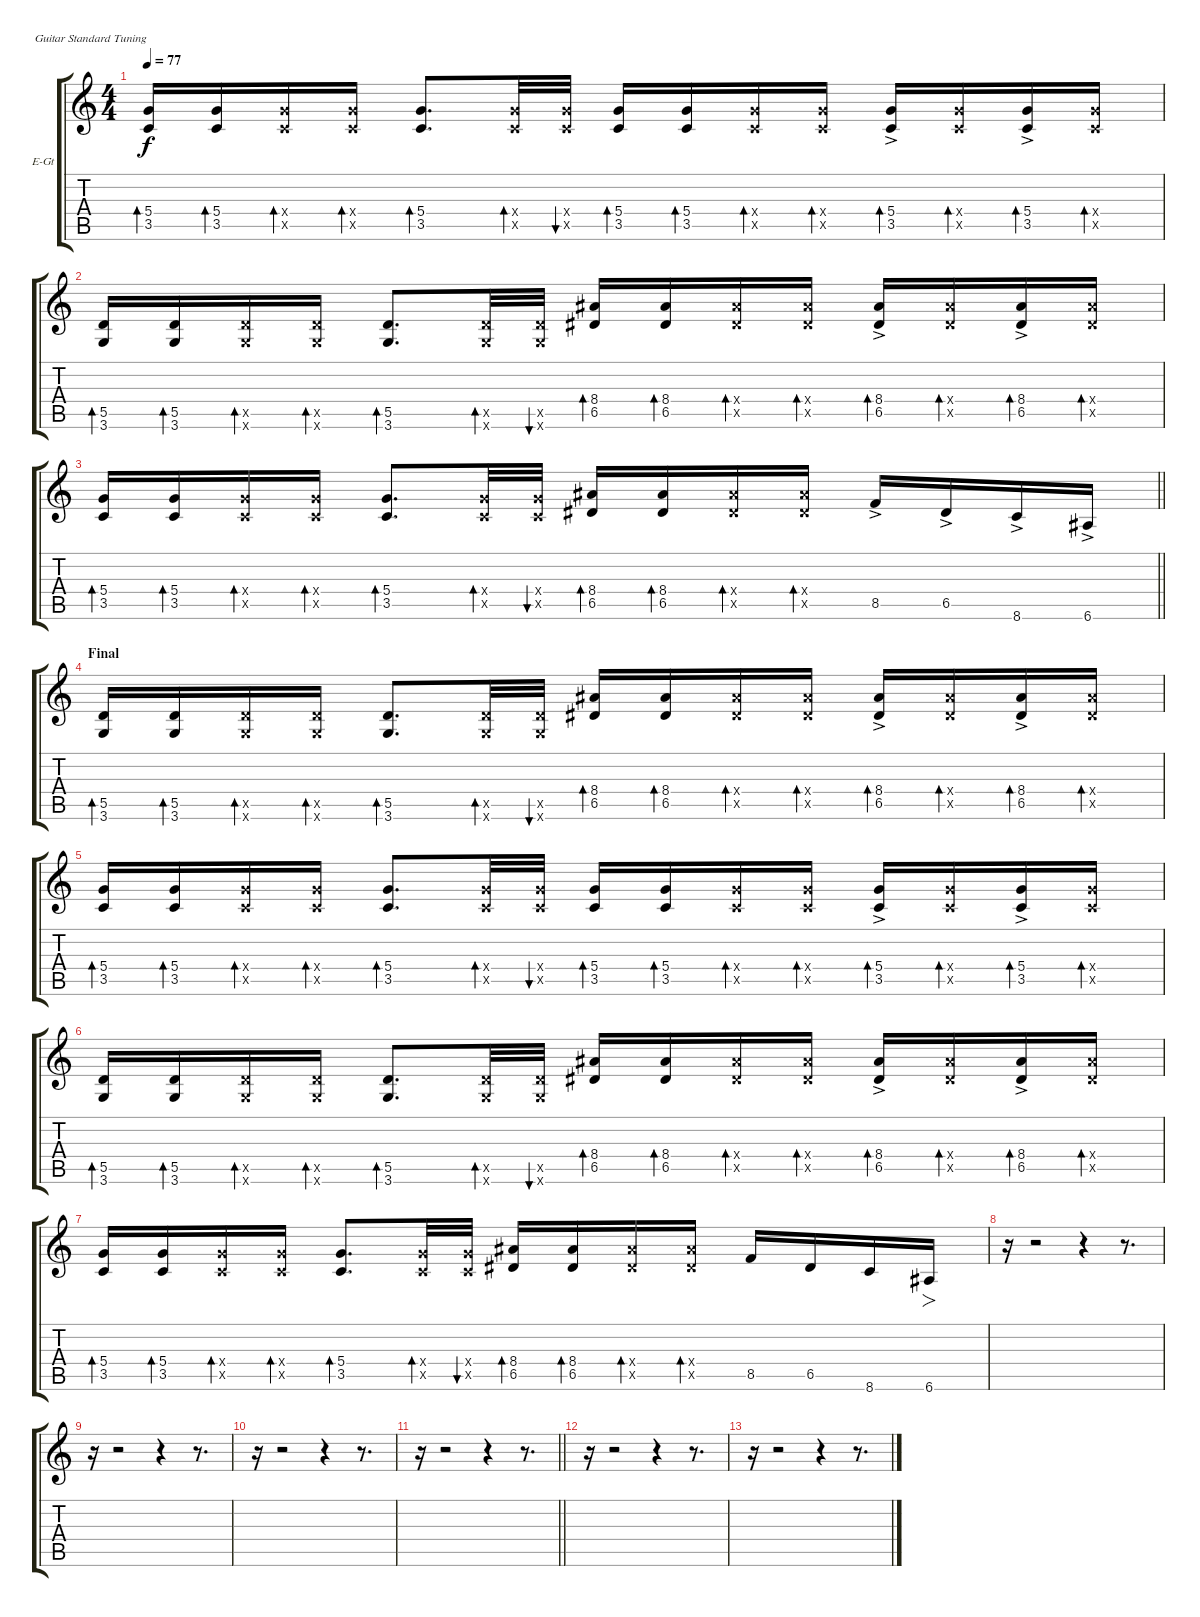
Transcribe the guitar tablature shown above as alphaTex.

\bracketExtendMode groupsimilarinstruments
\firstSystemTrackNameOrientation horizontal
\otherSystemsTrackNameOrientation horizontal
\track ("Rhytm Guitar (Left)" "E-Gt") {instrument distortionguitar}
\staff {score tabs}
\tuning (E4 B3 G3 D3 A2 E2)
\ts (4 4)
\tempo 77
\clef g2
\ks c
(5.4 3.5).16{bd 30 dy f} (5.4 3.5).16{bd 30} (5.4{x} 3.5{x}).16{bd 30} (5.4{x} 3.5{x}).16{bd 30} (5.4 3.5).8{d bd 30} (5.4{x} 3.5{x}).32{bd 30} (5.4{x} 3.5{x}).32{bu 30} (5.4 3.5).16{bd 30} (5.4 3.5).16{bd 30} (5.4{x} 3.5{x}).16{bd 30} (5.4{x} 3.5{x}).16{bd 30} (5.4{ac} 3.5{ac}).16{bd 30} (5.4{x} 3.5{x}).16{bd 30} (5.4{ac} 3.5{ac}).16{bd 30} (5.4{x} 3.5{x}).16{bd 30} |
(5.5 3.6).16{bd 30} (5.5 3.6).16{bd 30} (5.5{x} 3.6{x}).16{bd 30} (5.5{x} 3.6{x}).16{bd 30} (5.5 3.6).8{d bd 30} (5.5{x} 3.6{x}).32{bd 30} (5.5{x} 3.6{x}).32{bu 30} (8.4 6.5).16{bd 30} (8.4 6.5).16{bd 30} (8.4{x} 6.5{x}).16{bd 30} (8.4{x} 6.5{x}).16{bd 30} (8.4{ac} 6.5{ac}).16{bd 30} (8.4{x} 6.5{x}).16{bd 30} (8.4{ac} 6.5{ac}).16{bd 30} (8.4{x} 6.5{x}).16{bd 30} |
\barLineRight lightlight
(5.4 3.5).16{bd 30} (5.4 3.5).16{bd 30} (5.4{x} 3.5{x}).16{bd 30} (5.4{x} 3.5{x}).16{bd 30} (5.4 3.5).8{d bd 30} (5.4{x} 3.5{x}).32{bd 30} (5.4{x} 3.5{x}).32{bu 30} (8.4 6.5).16{bd 30} (8.4 6.5).16{bd 30} (8.4{x} 6.5{x}).16{bd 30} (8.4{x} 6.5{x}).16{bd 30} 8.5{ac}.16 6.5{ac}.16 8.6{ac}.16 6.6{ac}.16 |
\section ("" "Final")
(5.5 3.6).16{bd 30} (5.5 3.6).16{bd 30} (5.5{x} 3.6{x}).16{bd 30} (5.5{x} 3.6{x}).16{bd 30} (5.5 3.6).8{d bd 30} (5.5{x} 3.6{x}).32{bd 30} (5.5{x} 3.6{x}).32{bu 30} (8.4 6.5).16{bd 30} (8.4 6.5).16{bd 30} (8.4{x} 6.5{x}).16{bd 30} (8.4{x} 6.5{x}).16{bd 30} (8.4{ac} 6.5{ac}).16{bd 30} (8.4{x} 6.5{x}).16{bd 30} (8.4{ac} 6.5{ac}).16{bd 30} (8.4{x} 6.5{x}).16{bd 30} |
(5.4 3.5).16{bd 30} (5.4 3.5).16{bd 30} (5.4{x} 3.5{x}).16{bd 30} (5.4{x} 3.5{x}).16{bd 30} (5.4 3.5).8{d bd 30} (5.4{x} 3.5{x}).32{bd 30} (5.4{x} 3.5{x}).32{bu 30} (5.4 3.5).16{bd 30} (5.4 3.5).16{bd 30} (5.4{x} 3.5{x}).16{bd 30} (5.4{x} 3.5{x}).16{bd 30} (5.4{ac} 3.5{ac}).16{bd 30} (5.4{x} 3.5{x}).16{bd 30} (5.4{ac} 3.5{ac}).16{bd 30} (5.4{x} 3.5{x}).16{bd 30} |
(5.5 3.6).16{bd 30} (5.5 3.6).16{bd 30} (5.5{x} 3.6{x}).16{bd 30} (5.5{x} 3.6{x}).16{bd 30} (5.5 3.6).8{d bd 30} (5.5{x} 3.6{x}).32{bd 30} (5.5{x} 3.6{x}).32{bu 30} (8.4 6.5).16{bd 30} (8.4 6.5).16{bd 30} (8.4{x} 6.5{x}).16{bd 30} (8.4{x} 6.5{x}).16{bd 30} (8.4{ac} 6.5{ac}).16{bd 30} (8.4{x} 6.5{x}).16{bd 30} (8.4{ac} 6.5{ac}).16{bd 30} (8.4{x} 6.5{x}).16{bd 30} |
(5.4 3.5).16{bd 30} (5.4 3.5).16{bd 30} (5.4{x} 3.5{x}).16{bd 30} (5.4{x} 3.5{x}).16{bd 30} (5.4 3.5).8{d bd 30} (5.4{x} 3.5{x}).32{bd 30} (5.4{x} 3.5{x}).32{bu 30} (8.4 6.5).16{bd 30} (8.4 6.5).16{bd 30} (8.4{x} 6.5{x}).16{bd 30} (8.4{x} 6.5{x}).16{bd 30} 8.5.16 6.5.16 8.6.16 6.6.16{fo} |
r.16 r.2 r.4 r.8{d} |
r.16 r.2 r.4 r.8{d} |
r.16 r.2 r.4 r.8{d} |
\barLineRight lightlight
r.16 r.2 r.4 r.8{d} |
r.16 r.2 r.4 r.8{d} |
r.16 r.2 r.4 r.8{d}
